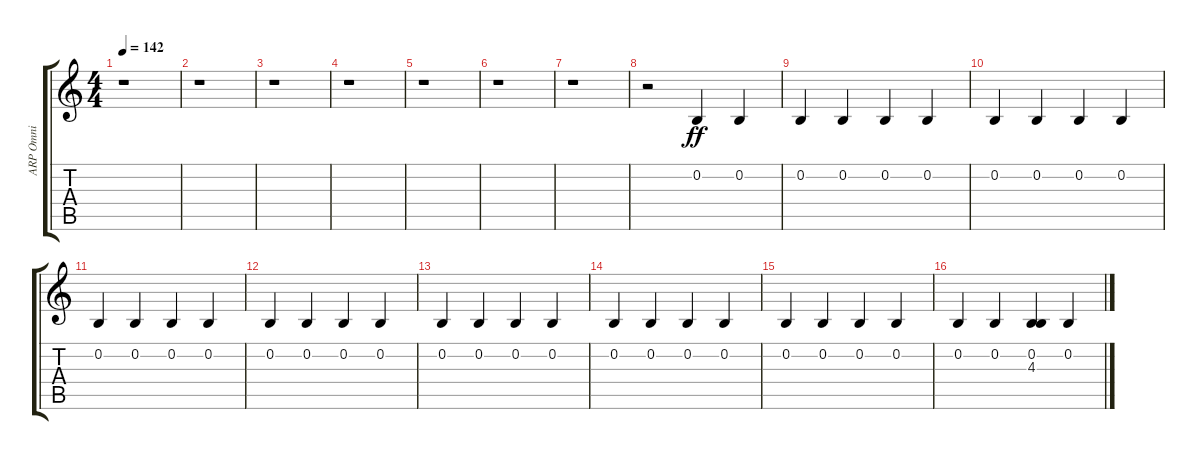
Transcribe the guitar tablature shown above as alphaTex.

\track ("ARP Omni" "ARP Omni") {instrument stringensemble1}
\staff {score tabs}
\tuning (E4 B3 G3 D3 A2 E2) {hide}
\ts (4 4)
\tempo 142
\clef g2
\ks c
r.1{dy ff} |
r.1 |
r.1 |
r.1 |
r.1 |
r.1 |
r.1 |
r.2 0.2.4 0.2.4 |
0.2.4 0.2.4 0.2.4 0.2.4 |
0.2.4 0.2.4 0.2.4 0.2.4 |
0.2.4 0.2.4 0.2.4 0.2.4 |
0.2.4 0.2.4 0.2.4 0.2.4 |
0.2.4 0.2.4 0.2.4 0.2.4 |
0.2.4 0.2.4 0.2.4 0.2.4 |
0.2.4 0.2.4 0.2.4 0.2.4 |
0.2.4 0.2.4 (0.2 4.3).4 0.2.4
